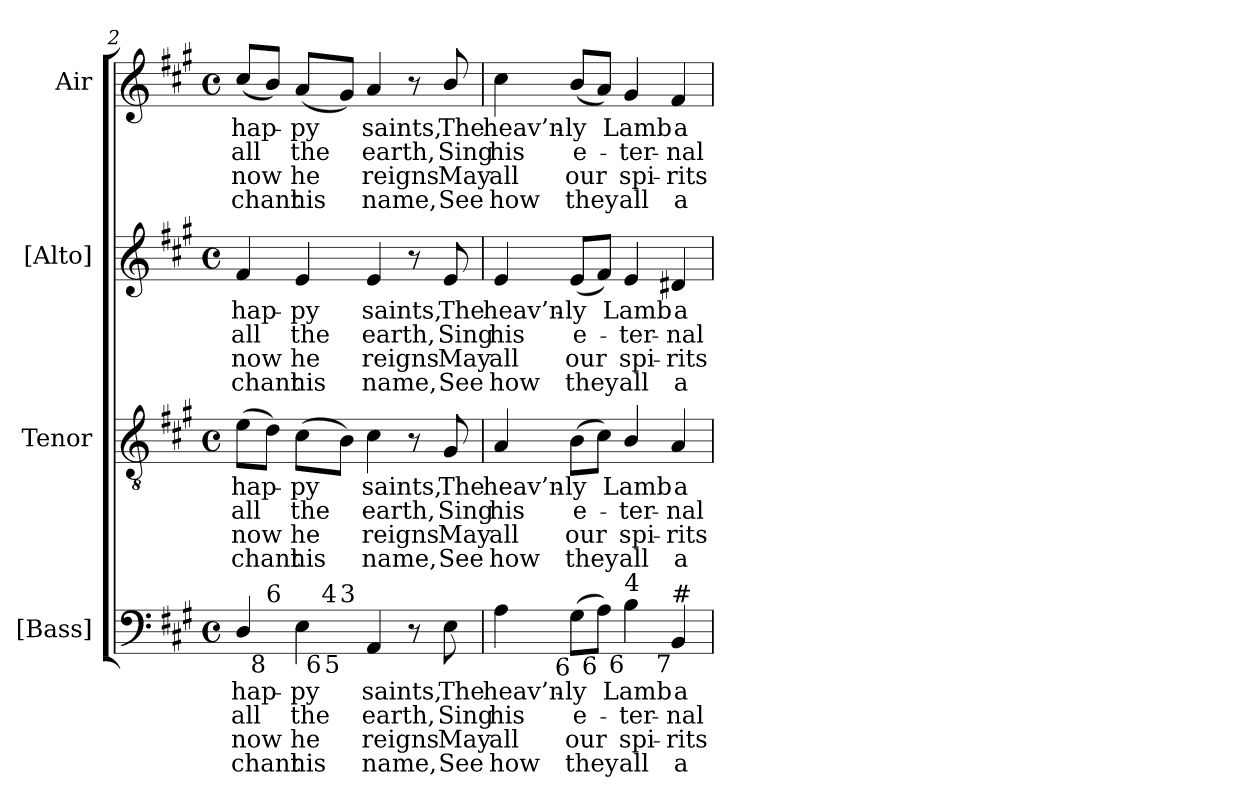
**kern	**text	**text	**text	**text	**kern	**text	**text	**text	**text	**kern	**text	**text	**text	**text	**kern	**text	**text	**text	**text
*part4	*part4	*part4	*part4	*part4	*part3	*part3	*part3	*part3	*part3	*part2	*part2	*part2	*part2	*part2	*part1	*part1	*part1	*part1	*part1
*staff4	*staff4	*staff4	*staff4	*staff4	*staff3	*staff3	*staff3	*staff3	*staff3	*staff2	*staff2	*staff2	*staff2	*staff2	*staff1	*staff1	*staff1	*staff1	*staff1
*I"[Bass]	*	*	*	*	*I"Tenor	*	*	*	*	*I"[Alto]	*	*	*	*	*I"Air	*	*	*	*
*I'B.	*	*	*	*	*I'T.	*	*	*	*	*I'A.	*	*	*	*	*	*	*	*	*
*clefF4	*	*	*	*	*clefGv2	*	*	*	*	*clefG2	*	*	*	*	*clefG2	*	*	*	*
*	*	*	*	*	*ITrd7c12	*	*	*	*	*	*	*	*	*	*	*	*	*	*
*k[f#c#g#]	*	*	*	*	*k[f#c#g#]	*	*	*	*	*k[f#c#g#]	*	*	*	*	*k[f#c#g#]	*	*	*	*
*A:	*	*	*	*	*A:	*	*	*	*	*A:	*	*	*	*	*A:	*	*	*	*
*M4/4	*	*	*	*	*M4/4	*	*	*	*	*M4/4	*	*	*	*	*M4/4	*	*	*	*
*met(c)	*	*	*	*	*met(c)	*	*	*	*	*met(c)	*	*	*	*	*met(c)	*	*	*	*
=2	=2	=2	=2	=2	=2	=2	=2	=2	=2	=2	=2	=2	=2	=2	=2	=2	=2	=2	=2
!	!LO:LY:b:color=#000000	!LO:LY:b:color=#000000	!LO:LY:b:color=#000000	!LO:LY:b:color=#000000	!	!	!	!	!	!	!	!	!	!	!	!	!	!	!
!	!	!	!	!	!	!LO:LY:b:color=#000000	!LO:LY:b:color=#000000	!LO:LY:b:color=#000000	!LO:LY:b:color=#000000	!	!	!	!	!	!	!	!	!	!
!	!	!	!	!	!	!	!	!	!	!	!LO:LY:b:color=#000000	!LO:LY:b:color=#000000	!LO:LY:b:color=#000000	!LO:LY:b:color=#000000	!	!	!	!	!
!LO:TX:b:rj:t=9	!	!	!	!	!	!	!	!	!	!	!	!	!	!	!	!	!	!	!
!LO:TX:t=7	!	!	!	!	!	!	!	!	!	!	!	!	!	!	!	!	!	!	!
!	!	!	!	!	!	!	!	!	!	!	!	!	!	!	!	!LO:LY:b:color=#000000	!LO:LY:b:color=#000000	!LO:LY:b:color=#000000	!LO:LY:b:color=#000000
*^	*	*	*	*	*	*	*	*	*	*	*	*	*	*	*	*	*	*	*
*	*^	*	*	*	*	*	*	*	*	*	*	*	*	*	*	*	*	*	*	*
*	*	*^	*	*	*	*	*	*	*	*	*	*	*	*	*	*	*	*	*	*	*
4Di/	8ryy	4ryy	4.ryy	hap-	all	now	chant	(8Ei\L	hap-	all	now	chant	4f#i/	hap-	all	now	chant	(8cc#i/L	hap-	all	now	chant
!	!LO:TX:b:rj:t=8	!	!	!	!	!	!	!	!	!	!	!	!	!	!	!	!	!	!	!	!	!
!	!LO:TX:t=6	!	!	!	!	!	!	!	!	!	!	!	!	!	!	!	!	!	!	!	!	!
.	2..ryy	.	.	.	.	.	.	8Di\J)	.	.	.	.	.	.	.	.	.	8bi/J)	.	.	.	.
!	!	!	!	!LO:LY:b:color=#000000	!LO:LY:b:color=#000000	!LO:LY:b:color=#000000	!LO:LY:b:color=#000000	!	!	!	!	!	!	!	!	!	!	!	!	!	!	!
!	!	!	!	!	!	!	!	!	!LO:LY:b:color=#000000	!LO:LY:b:color=#000000	!LO:LY:b:color=#000000	!LO:LY:b:color=#000000	!	!	!	!	!	!	!	!	!	!
!	!	!	!	!	!	!	!	!	!	!	!	!	!	!LO:LY:b:color=#000000	!LO:LY:b:color=#000000	!LO:LY:b:color=#000000	!LO:LY:b:color=#000000	!	!	!	!	!
!	!	!	!	!	!	!	!	!	!	!	!	!	!	!	!	!	!	!	!LO:LY:b:color=#000000	!LO:LY:b:color=#000000	!LO:LY:b:color=#000000	!LO:LY:b:color=#000000
4Ei\	.	32ryy	.	-py	the	he	his	(8C#i\L	-py	the	he	his	4ei/	-py	the	he	his	(8ai/L	-py	the	he	his
.	.	64ryy	.	.	.	.	.	.	.	.	.	.	.	.	.	.	.	.	.	.	.	.
.	.	128ryy	.	.	.	.	.	.	.	.	.	.	.	.	.	.	.	.	.	.	.	.
.	.	512ryy	.	.	.	.	.	.	.	.	.	.	.	.	.	.	.	.	.	.	.	.
!	!	!LO:TX:b:rj:t=6	!	!	!	!	!	!	!	!	!	!	!	!	!	!	!	!	!	!	!	!
!	!	!LO:TX:t=4	!	!	!	!	!	!	!	!	!	!	!	!	!	!	!	!	!	!	!	!
.	.	2ryy	.	.	.	.	.	.	.	.	.	.	.	.	.	.	.	.	.	.	.	.
!	!	!	!LO:TX:b:rj:t=5	!	!	!	!	!	!	!	!	!	!	!	!	!	!	!	!	!	!	!
!	!	!	!LO:TX:t=3	!	!	!	!	!	!	!	!	!	!	!	!	!	!	!	!	!	!	!
.	.	.	2ryy	.	.	.	.	8BBi\J)	.	.	.	.	.	.	.	.	.	8g#i/J)	.	.	.	.
!	!	!	!	!LO:LY:b:color=#000000	!LO:LY:b:color=#000000	!LO:LY:b:color=#000000	!LO:LY:b:color=#000000	!	!	!	!	!	!	!	!	!	!	!	!	!	!	!
!	!	!	!	!	!	!	!	!	!LO:LY:b:color=#000000	!LO:LY:b:color=#000000	!LO:LY:b:color=#000000	!LO:LY:b:color=#000000	!	!	!	!	!	!	!	!	!	!
!	!	!	!	!	!	!	!	!	!	!	!	!	!	!LO:LY:b:color=#000000	!LO:LY:b:color=#000000	!LO:LY:b:color=#000000	!LO:LY:b:color=#000000	!	!	!	!	!
!	!	!	!	!	!	!	!	!	!	!	!	!	!	!	!	!	!	!	!LO:LY:b:color=#000000	!LO:LY:b:color=#000000	!LO:LY:b:color=#000000	!LO:LY:b:color=#000000
4AAi/	.	.	.	saints,	earth,	reigns	name,	4C#i\	saints,	earth,	reigns	name,	4ei/	saints,	earth,	reigns	name,	4ai/	saints,	earth,	reigns	name,
8r	.	.	.	.	.	.	.	8r	.	.	.	.	8r	.	.	.	.	8r	.	.	.	.
.	.	8ryy	.	.	.	.	.	.	.	.	.	.	.	.	.	.	.	.	.	.	.	.
!	!	!	!	!LO:LY:b:color=#000000	!LO:LY:b:color=#000000	!LO:LY:b:color=#000000	!LO:LY:b:color=#000000	!	!	!	!	!	!	!	!	!	!	!	!	!	!	!
!	!	!	!	!	!	!	!	!	!LO:LY:b:color=#000000	!LO:LY:b:color=#000000	!LO:LY:b:color=#000000	!LO:LY:b:color=#000000	!	!	!	!	!	!	!	!	!	!
!	!	!	!	!	!	!	!	!	!	!	!	!	!	!LO:LY:b:color=#000000	!LO:LY:b:color=#000000	!LO:LY:b:color=#000000	!LO:LY:b:color=#000000	!	!	!	!	!
!	!	!	!	!	!	!	!	!	!	!	!	!	!	!	!	!	!	!	!LO:LY:b:color=#000000	!LO:LY:b:color=#000000	!LO:LY:b:color=#000000	!LO:LY:b:color=#000000
8Ei\	.	.	8ryy	The	Sing	May	See	8GG#i/	The	Sing	May	See	8ei/	The	Sing	May	See	8bi/	The	Sing	May	See
.	.	16ryy	.	.	.	.	.	.	.	.	.	.	.	.	.	.	.	.	.	.	.	.
.	.	256.ryy	.	.	.	.	.	.	.	.	.	.	.	.	.	.	.	.	.	.	.	.
*v	*v	*v	*v	*	*	*	*	*	*	*	*	*	*	*	*	*	*	*	*	*	*	*
=3	=3	=3	=3	=3	=3	=3	=3	=3	=3	=3	=3	=3	=3	=3	=3	=3	=3	=3	=3
*^	*	*	*	*	*	*	*	*	*	*	*	*	*	*	*	*	*	*	*
*	*^	*	*	*	*	*	*	*	*	*	*	*	*	*	*	*	*	*	*	*
*	*	*^	*	*	*	*	*	*	*	*	*	*	*	*	*	*	*	*	*	*	*
!	!	!	!	!LO:LY:b:color=#000000	!LO:LY:b:color=#000000	!LO:LY:b:color=#000000	!LO:LY:b:color=#000000	!	!	!	!	!	!	!	!	!	!	!	!	!	!	!
*v	*v	*v	*v	*	*	*	*	*	*	*	*	*	*	*	*	*	*	*	*	*	*	*
*^	*	*	*	*	*	*	*	*	*	*	*	*	*	*	*	*	*	*	*
*	*^	*	*	*	*	*	*	*	*	*	*	*	*	*	*	*	*	*	*	*
*	*	*^	*	*	*	*	*	*	*	*	*	*	*	*	*	*	*	*	*	*	*
!	!	!	!	!	!	!	!	!	!LO:LY:b:color=#000000	!LO:LY:b:color=#000000	!LO:LY:b:color=#000000	!LO:LY:b:color=#000000	!	!	!	!	!	!	!	!	!	!
*v	*v	*v	*v	*	*	*	*	*	*	*	*	*	*	*	*	*	*	*	*	*	*	*
*^	*	*	*	*	*	*	*	*	*	*	*	*	*	*	*	*	*	*	*
*	*^	*	*	*	*	*	*	*	*	*	*	*	*	*	*	*	*	*	*	*
*	*	*^	*	*	*	*	*	*	*	*	*	*	*	*	*	*	*	*	*	*	*
!	!	!	!	!	!	!	!	!	!	!	!	!	!	!LO:LY:b:color=#000000	!LO:LY:b:color=#000000	!LO:LY:b:color=#000000	!LO:LY:b:color=#000000	!	!	!	!	!
*v	*v	*v	*v	*	*	*	*	*	*	*	*	*	*	*	*	*	*	*	*	*	*	*
*^	*	*	*	*	*	*	*	*	*	*	*	*	*	*	*	*	*	*	*
*	*^	*	*	*	*	*	*	*	*	*	*	*	*	*	*	*	*	*	*	*
*	*	*^	*	*	*	*	*	*	*	*	*	*	*	*	*	*	*	*	*	*	*
!	!	!	!	!	!	!	!	!	!	!	!	!	!	!	!	!	!	!	!LO:LY:b:color=#000000	!LO:LY:b:color=#000000	!LO:LY:b:color=#000000	!LO:LY:b:color=#000000
*v	*v	*v	*v	*	*	*	*	*	*	*	*	*	*	*	*	*	*	*	*	*	*	*
4Ai\	heav’n-	his	all	how	4AAi/	heav’n-	his	all	how	4ei/	heav’n-	his	all	how	4cc#i\	heav’n-	his	all	how
!	!LO:LY:b:color=#000000	!LO:LY:b:color=#000000	!LO:LY:b:color=#000000	!LO:LY:b:color=#000000	!	!	!	!	!	!	!	!	!	!	!	!	!	!	!
!	!	!	!	!	!	!LO:LY:b:color=#000000	!LO:LY:b:color=#000000	!LO:LY:b:color=#000000	!LO:LY:b:color=#000000	!	!	!	!	!	!	!	!	!	!
!	!	!	!	!	!	!	!	!	!	!	!LO:LY:b:color=#000000	!LO:LY:b:color=#000000	!LO:LY:b:color=#000000	!LO:LY:b:color=#000000	!	!	!	!	!
!LO:TX:b:rj:t=6	!	!	!	!	!	!	!	!	!	!	!	!	!	!	!	!	!	!	!
!	!	!	!	!	!	!	!	!	!	!	!	!	!	!	!	!LO:LY:b:color=#000000	!LO:LY:b:color=#000000	!LO:LY:b:color=#000000	!LO:LY:b:color=#000000
(8G#i\L	-ly	e-	our	they	(8BBi\L	-ly	e-	our	they	(8ei/L	-ly	e-	our	they	(8bi/L	-ly	e-	our	they
!LO:TX:b:rj:t=6	!	!	!	!	!	!	!	!	!	!	!	!	!	!	!	!	!	!	!
8Ai\J)	.	.	.	.	8C#i\J)	.	.	.	.	8f#i/J)	.	.	.	.	8ai/J)	.	.	.	.
!	!LO:LY:b:color=#000000	!LO:LY:b:color=#000000	!LO:LY:b:color=#000000	!LO:LY:b:color=#000000	!	!	!	!	!	!	!	!	!	!	!	!	!	!	!
!	!	!	!	!	!	!LO:LY:b:color=#000000	!LO:LY:b:color=#000000	!LO:LY:b:color=#000000	!LO:LY:b:color=#000000	!	!	!	!	!	!	!	!	!	!
!	!	!	!	!	!	!	!	!	!	!	!LO:LY:b:color=#000000	!LO:LY:b:color=#000000	!LO:LY:b:color=#000000	!LO:LY:b:color=#000000	!	!	!	!	!
!LO:TX:b:rj:t=6	!	!	!	!	!	!	!	!	!	!	!	!	!	!	!	!	!	!	!
!LO:TX:t=4	!	!	!	!	!	!	!	!	!	!	!	!	!	!	!	!	!	!	!
!	!	!	!	!	!	!	!	!	!	!	!	!	!	!	!	!LO:LY:b:color=#000000	!LO:LY:b:color=#000000	!LO:LY:b:color=#000000	!LO:LY:b:color=#000000
4Bi\	Lamb	-ter-	spi-	-all	4BBi/	Lamb	-ter-	spi-	-all	4ei/	Lamb	-ter-	spi-	-all	4g#i/	Lamb	-ter-	spi-	-all
!	!LO:LY:b:color=#000000	!LO:LY:b:color=#000000	!LO:LY:b:color=#000000	!LO:LY:b:color=#000000	!	!	!	!	!	!	!	!	!	!	!	!	!	!	!
!	!	!	!	!	!	!LO:LY:b:color=#000000	!LO:LY:b:color=#000000	!LO:LY:b:color=#000000	!LO:LY:b:color=#000000	!	!	!	!	!	!	!	!	!	!
!	!	!	!	!	!	!	!	!	!	!	!LO:LY:b:color=#000000	!LO:LY:b:color=#000000	!LO:LY:b:color=#000000	!LO:LY:b:color=#000000	!	!	!	!	!
!LO:TX:b:rj:t=7	!	!	!	!	!	!	!	!	!	!	!	!	!	!	!	!	!	!	!
!LO:TX:t=#	!	!	!	!	!	!	!	!	!	!	!	!	!	!	!	!	!	!	!
!	!	!	!	!	!	!	!	!	!	!	!	!	!	!	!	!LO:LY:b:color=#000000	!LO:LY:b:color=#000000	!LO:LY:b:color=#000000	!LO:LY:b:color=#000000
4BBi/	a-	-nal	rits	a-	4AAi/	a-	-nal	rits	a-	4d#Xi/	a-	-nal	rits	a-	4f#i/	a-	-nal	rits	a-
=	=	=	=	=	=	=	=	=	=	=	=	=	=	=	=	=	=	=	=
*-	*-	*-	*-	*-	*-	*-	*-	*-	*-	*-	*-	*-	*-	*-	*-	*-	*-	*-	*-
